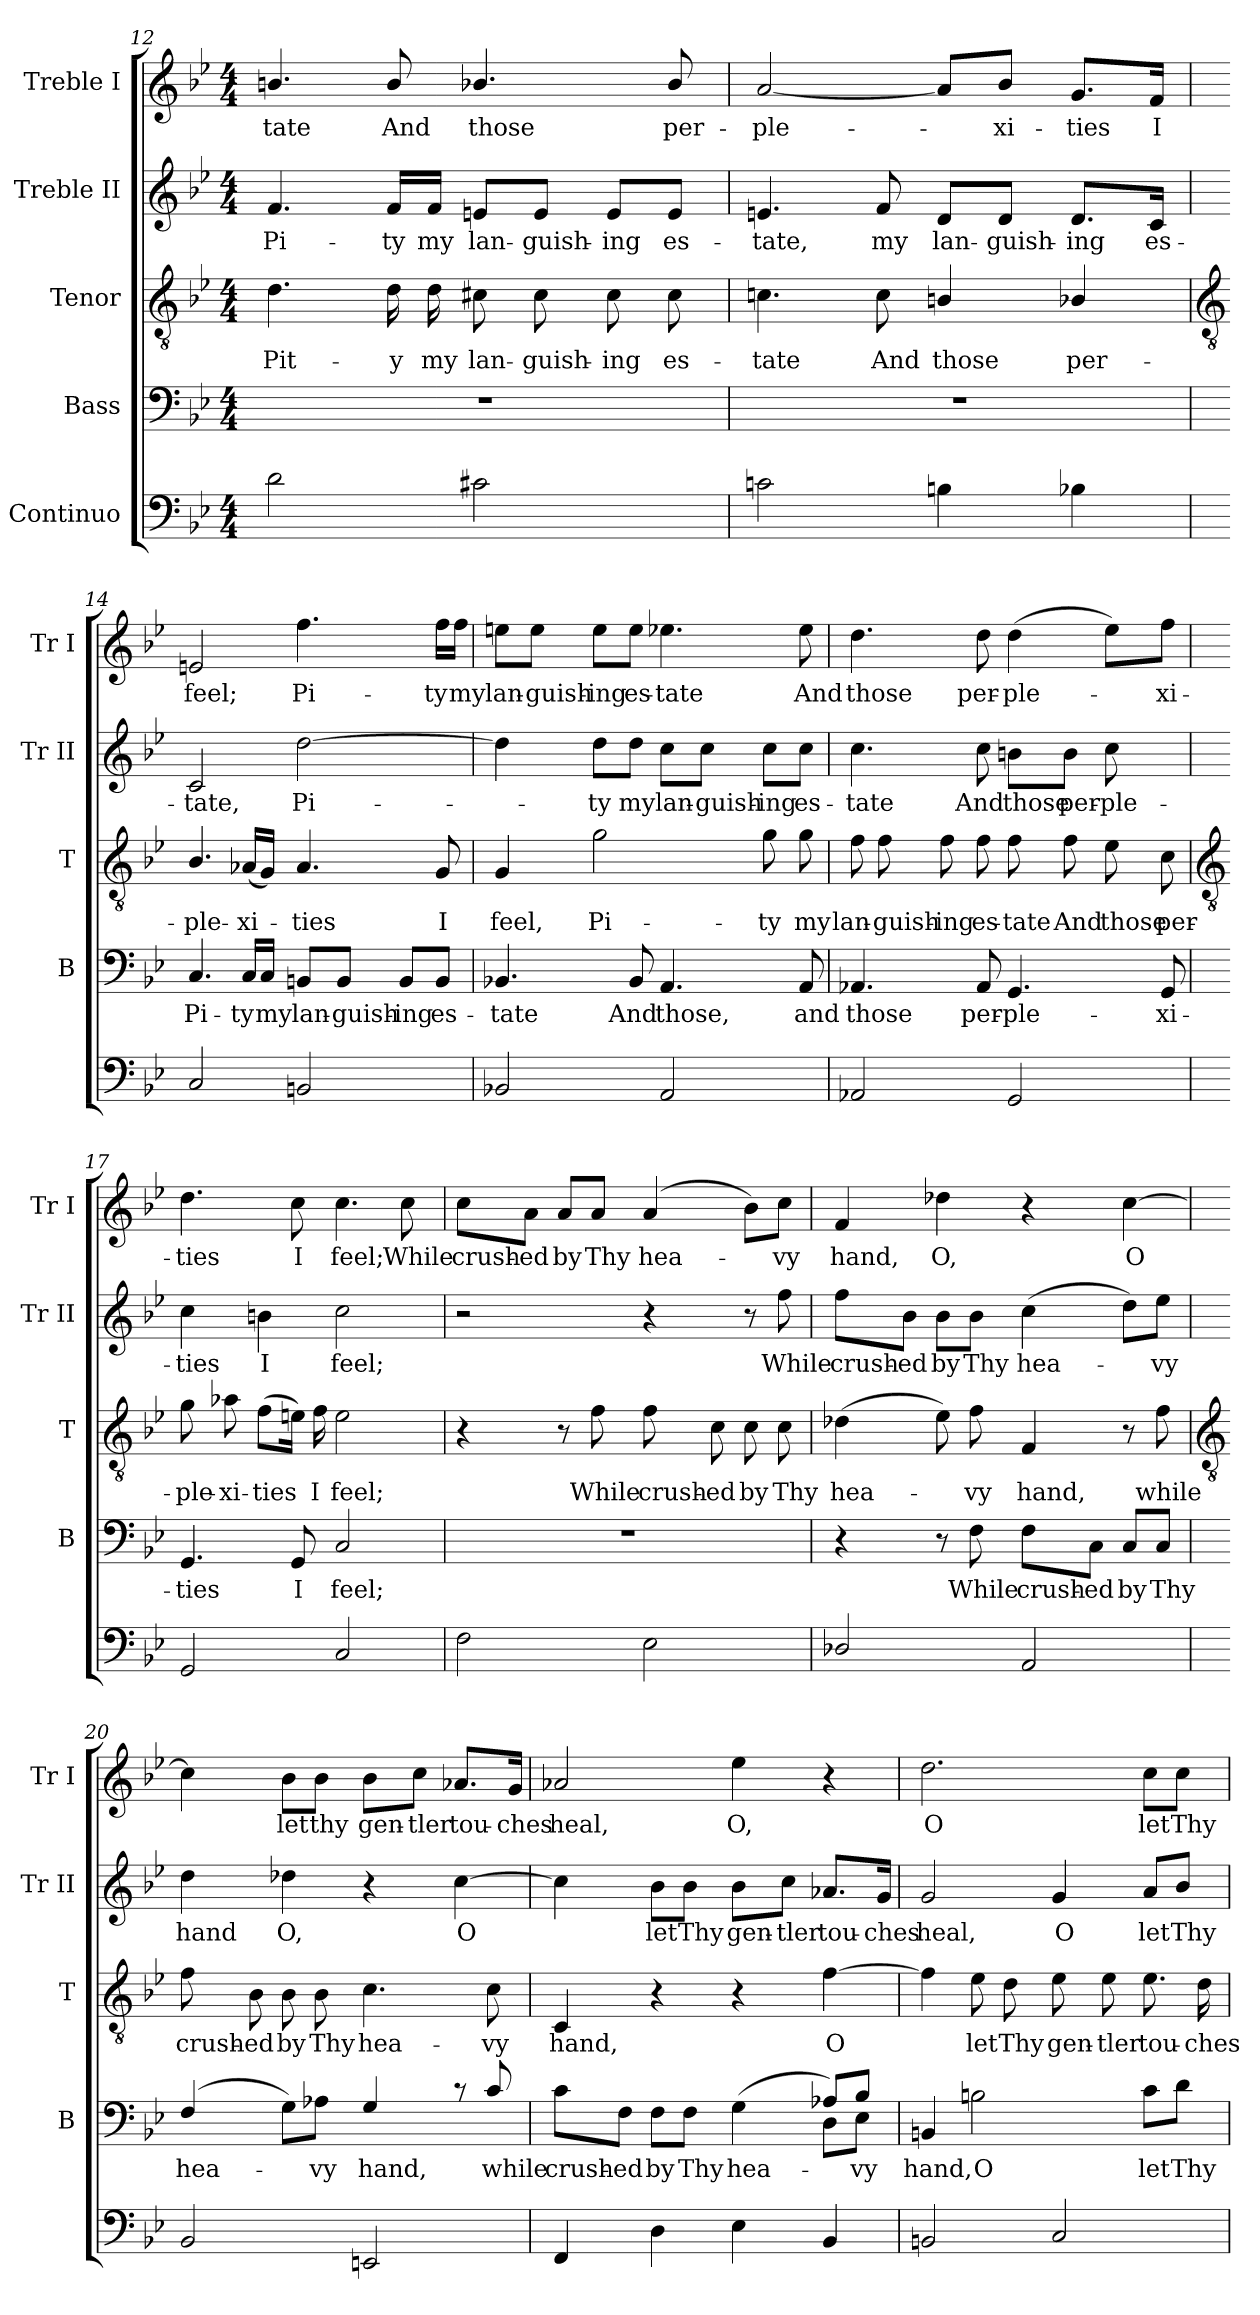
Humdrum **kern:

**kern	**kern	**text	**kern	**text	**kern	**text	**kern	**text
*part5	*part4	*part4	*part3	*part3	*part2	*part2	*part1	*part1
*staff5	*staff4	*staff4	*staff3	*staff3	*staff2	*staff2	*staff1	*staff1
*I"Continuo	*I"Bass	*	*I"Tenor	*	*I"Treble II	*	*I"Treble I	*
*	*I'B	*	*I'T	*	*I'Tr II	*	*I'Tr I	*
*clefF4	*clefF4	*	*clefGv2	*	*clefG2	*	*clefG2	*
*k[b-e-]	*k[b-e-]	*	*k[b-e-]	*	*k[b-e-]	*	*k[b-e-]	*
*B-:	*B-:	*	*B-:	*	*B-:	*	*B-:	*
*M4/4	*M4/4	*	*M4/4	*	*M4/4	*	*M4/4	*
=12	=12	=12	=12	=12	=12	=12	=12	=12
!	!	!	!	!LO:LY:b	!	!LO:LY:b	!	!LO:LY:b
2d	1r	.	4.d	Pit-	4.f	Pi-	4.bn/	-tate
!	!	!	!	!LO:LY:b	!	!LO:LY:b	!	!LO:LY:b
.	.	.	16d	-y	16f/LL	-ty	8b/	And
!	!	!	!	!LO:LY:b	!	!LO:LY:b	!	!
.	.	.	16d	my	16f/JJ	my	.	.
!	!	!	!	!LO:LY:b	!	!LO:LY:b	!	!LO:LY:b
2c#X	.	.	8c#X	lan-	8en/L	lan-	4.b-X/	those
!	!	!	!	!LO:LY:b	!	!LO:LY:b	!	!
.	.	.	8c#	-guish-	8e/J	-guish-	.	.
!	!	!	!	!LO:LY:b	!	!LO:LY:b	!	!
.	.	.	8c#	-ing	8e/L	-ing	.	.
!	!	!	!	!LO:LY:b	!	!LO:LY:b	!	!LO:LY:b
.	.	.	8c#	es-	8e/J	es-	8b-/	per-
=13	=13	=13	=13	=13	=13	=13	=13	=13
!	!	!	!	!LO:LY:b	!	!LO:LY:b	!	!LO:LY:b
2cn	1r	.	4.cn	-tate	4.en	-tate,	[2a	-ple-
!	!	!	!	!LO:LY:b	!	!LO:LY:b	!	!
.	.	.	8c	And	8f	my	.	.
!	!	!	!	!LO:LY:b	!	!LO:LY:b	!	!
4Bn	.	.	4Bn/	those	8d/L	lan-	8a/L]	.
!	!	!	!	!	!	!LO:LY:b	!	!LO:LY:b
.	.	.	.	.	8d/J	-guish-	8b-/J	xi-
!	!	!	!	!LO:LY:b	!	!LO:LY:b	!	!LO:LY:b
4B-X	.	.	4B-X/	per-	8.d/L	-ing	8.g/L	-ties
!	!	!	!	!	!	!LO:LY:b	!	!LO:LY:b
.	.	.	.	.	16c/Jk	es-	16f/Jk	I
!!LO:LB:g=z
=14	=14	=14	=14	=14	=14	=14	=14	=14
*	*	*	*clefGv2	*	*	*	*	*
!	!	!LO:LY:b	!	!LO:LY:b	!	!LO:LY:b	!	!LO:LY:b
2C	4.C	Pi-	4.B-/	-ple-	2c	-tate,	2en	feel;
!	!	!LO:LY:b	!	!LO:LY:b	!	!	!	!
.	16C/LL	-ty	(<16A-XLL	-xi-	.	.	.	.
!	!	!LO:LY:b	!	!	!	!	!	!
.	16C/JJ	my	16GJJ)	.	.	.	.	.
!	!	!LO:LY:b	!	!LO:LY:b	!	!LO:LY:b	!	!LO:LY:b
2BBn	8BBn/L	lan-	4.A-	ties	[2dd	Pi-	4.ff	Pi-
!	!	!LO:LY:b	!	!	!	!	!	!
.	8BB/J	-guish-	.	.	.	.	.	.
!	!	!LO:LY:b	!	!	!	!	!	!
.	8BB/L	-ing	.	.	.	.	.	.
!	!	!LO:LY:b	!	!LO:LY:b	!	!	!	!LO:LY:b
.	8BB/J	es-	8G	I	.	.	16ff\LL	-ty
!	!	!	!	!	!	!	!	!LO:LY:b
.	.	.	.	.	.	.	16ff\JJ	my
=15	=15	=15	=15	=15	=15	=15	=15	=15
!	!	!LO:LY:b	!	!LO:LY:b	!	!	!	!LO:LY:b
2BB-X	4.BB-X	-tate	4G	feel,	4dd]	.	8een\L	lan-
!	!	!	!	!	!	!	!	!LO:LY:b
.	.	.	.	.	.	.	8ee\J	-guish-
!	!	!	!	!LO:LY:b	!	!LO:LY:b	!	!LO:LY:b
.	.	.	2g	Pi-	8dd\L	ty	8ee\L	-ing
!	!	!LO:LY:b	!	!	!	!LO:LY:b	!	!LO:LY:b
.	8BB-	And	.	.	8dd\J	my	8ee\J	es-
!	!	!LO:LY:b	!	!	!	!LO:LY:b	!	!LO:LY:b
2AA	4.AA	those,	.	.	8cc\L	lan-	4.ee-X	-tate
!	!	!	!	!	!	!LO:LY:b	!	!
.	.	.	.	.	8cc\J	-guish-	.	.
!	!	!	!	!LO:LY:b	!	!LO:LY:b	!	!
.	.	.	8g	-ty	8cc\L	-ing	.	.
!	!	!LO:LY:b	!	!LO:LY:b	!	!LO:LY:b	!	!LO:LY:b
.	8AA	and	8g	my	8cc\J	es-	8ee-	And
=16	=16	=16	=16	=16	=16	=16	=16	=16
!	!	!LO:LY:b	!	!LO:LY:b	!	!LO:LY:b	!	!LO:LY:b
2AA-X	4.AA-X	those	8f	lan-	4.cc	-tate	4.dd	those
!	!	!	!	!LO:LY:b	!	!	!	!
.	.	.	8f	-guish-	.	.	.	.
!	!	!	!	!LO:LY:b	!	!	!	!
.	.	.	8f	-ing	.	.	.	.
!	!	!LO:LY:b	!	!LO:LY:b	!	!LO:LY:b	!	!LO:LY:b
.	8AA-	per-	8f	es-	8cc	And	8dd	per-
!	!	!LO:LY:b	!	!LO:LY:b	!	!LO:LY:b	!	!LO:LY:b
2GG	4.GG	-ple-	8f	-tate	8bn\L	those	(>4dd	-ple-
!	!	!	!	!LO:LY:b	!	!LO:LY:b	!	!
.	.	.	8f	And	8b\J	per-	.	.
!	!	!	!	!LO:LY:b	!	!LO:LY:b	!	!
.	.	.	8e-	those	8cc	-ple-	8ee-\L)	.
!	!	!LO:LY:b	!	!LO:LY:b	!	!	!	!LO:LY:b
.	8GG	-xi-	8c	per-	8ryy	.	8ff\J	xi-
!!LO:LB:g=z
=17	=17	=17	=17	=17	=17	=17	=17	=17
*	*	*	*clefGv2	*	*	*	*	*
!	!	!LO:LY:b	!	!LO:LY:b	!	!LO:LY:b	!	!LO:LY:b
2GG	4.GG	-ties	8g	-ple-	4cc	-ties	4.dd	-ties
!	!	!	!	!LO:LY:b	!	!	!	!
.	.	.	8a-X	-xi-	.	.	.	.
!	!	!	!	!LO:LY:b	!	!LO:LY:b	!	!
.	.	.	(>8fL	-ties	4bn	I	.	.
!	!	!LO:LY:b	!	!	!	!	!	!LO:LY:b
.	8GG	I	16enJ)	.	.	.	8cc	I
!	!	!	!	!LO:LY:b	!	!	!	!
.	.	.	16f	I	.	.	.	.
!	!	!LO:LY:b	!	!LO:LY:b	!	!LO:LY:b	!	!LO:LY:b
2C	2C	feel;	2e	feel;	2cc	feel;	4.cc	feel;
!	!	!	!	!	!	!	!	!LO:LY:b
.	.	.	.	.	.	.	8cc	While
=18	=18	=18	=18	=18	=18	=18	=18	=18
!	!	!	!	!	!	!	!	!LO:LY:b
2F	1r	.	4r	.	2r	.	8cc\L	crush-
!	!	!	!	!	!	!	!	!LO:LY:b
.	.	.	.	.	.	.	8a\J	-ed
!	!	!	!	!	!	!	!	!LO:LY:b
.	.	.	8r	.	.	.	8a/L	by
!	!	!	!	!LO:LY:b	!	!	!	!LO:LY:b
.	.	.	8f	While	.	.	8a/J	Thy
!	!	!	!	!LO:LY:b	!	!	!	!LO:LY:b
2E-	.	.	8f	crush-	4r	.	(<4a	hea-
!	!	!	!	!LO:LY:b	!	!	!	!
.	.	.	8c	-ed	.	.	.	.
!	!	!	!	!LO:LY:b	!	!	!	!
.	.	.	8c	by	8r	.	8b-\L)	.
!	!	!	!	!LO:LY:b	!	!LO:LY:b	!	!LO:LY:b
.	.	.	8c	Thy	8ff	While	8cc\J	vy
=19	=19	=19	=19	=19	=19	=19	=19	=19
!	!	!	!	!LO:LY:b	!	!LO:LY:b	!	!LO:LY:b
2D-X/	4r	.	(>4d-X	hea-	8ff\L	crush-	4f	hand,
!	!	!	!	!	!	!LO:LY:b	!	!
.	.	.	.	.	8b-\J	-ed	.	.
!	!	!	!	!	!	!LO:LY:b	!	!LO:LY:b
.	8r	.	8e-)	.	8b-\L	by	4dd-X	O,
!	!	!LO:LY:b	!	!LO:LY:b	!	!LO:LY:b	!	!
.	8F	While	8f	vy	8b-\J	Thy	.	.
!	!	!LO:LY:b	!	!LO:LY:b	!	!LO:LY:b	!	!
2AA	8F\L	crush-	4F	hand,	(>4cc	hea-	4r	.
!	!	!LO:LY:b	!	!	!	!	!	!
.	8C\J	-ed	.	.	.	.	.	.
!	!	!LO:LY:b	!	!	!	!	!	!LO:LY:b
.	8C/L	by	8r	.	8dd\L)	.	[4cc	O
!	!	!LO:LY:b	!	!LO:LY:b	!	!LO:LY:b	!	!
.	8C/J	Thy	8f	while	8ee-\J	vy	.	.
!!LO:LB:g=z
=20	=20	=20	=20	=20	=20	=20	=20	=20
*	*	*	*clefGv2	*	*	*	*	*
!	!	!LO:LY:b	!	!LO:LY:b	!	!LO:LY:b	!	!
*	*^	*	*	*	*	*	*	*
2BB-	(>4F	1ryy	hea-	8f	crush-	4dd	hand	4cc]	.
!	!	!	!	!	!LO:LY:b	!	!	!	!
.	.	.	.	8B-	-ed	.	.	.	.
!	!	!	!	!	!LO:LY:b	!	!LO:LY:b	!	!LO:LY:b
.	8G\L)	.	.	8B-	by	4dd-X	O,	8b-\L	let
!	!	!	!LO:LY:b	!	!LO:LY:b	!	!	!	!LO:LY:b
.	8A-X\J	.	vy	8B-	Thy	.	.	8b-\J	thy
!	!	!	!LO:LY:b	!	!LO:LY:b	!	!	!	!LO:LY:b
2EEn	4G	.	hand,	4.c	hea-	4r	.	8b-\L	gen-
!	!	!	!	!	!	!	!	!	!LO:LY:b
.	.	.	.	.	.	.	.	8cc\J	-tler
!	!	!	!	!	!	!	!LO:LY:b	!	!LO:LY:b
.	8r	.	.	.	.	[4cc	O	8.a-X/L	tou-
!	!	!	!LO:LY:b	!	!LO:LY:b	!	!	!	!
.	8c	.	while	8c	-vy	.	.	.	.
!	!	!	!	!	!	!	!	!	!LO:LY:b
.	.	.	.	.	.	.	.	16g/Jk	-ches
=21	=21	=21	=21	=21	=21	=21	=21	=21	=21
!	!	!	!LO:LY:b	!	!LO:LY:b	!	!	!	!LO:LY:b
4FF	8c\L	2ryy	crush-	4C	hand,	4cc]	.	2a-X	heal,
!	!	!	!LO:LY:b	!	!	!	!	!	!
.	8F\J	.	-ed	.	.	.	.	.	.
!	!	!	!LO:LY:b	!	!	!	!LO:LY:b	!	!
4D	8F\L	.	by	4r	.	8b-\L	let	.	.
!	!	!	!LO:LY:b	!	!	!	!LO:LY:b	!	!
.	8F\J	.	Thy	.	.	8b-\J	Thy	.	.
!	!	!	!LO:LY:b	!	!	!	!LO:LY:b	!	!LO:LY:b
4E-	(<4G\	4ryy	hea-	4r	.	8b-\L	gen-	4ee-	O,
!	!	!	!	!	!	!	!LO:LY:b	!	!
.	.	.	.	.	.	8cc\J	-tler	.	.
!	!	!	!	!	!LO:LY:b	!	!LO:LY:b	!	!
4BB-	8A-X/L)	8D\L	.	[4f	O	8.a-X/L	tou-	4r	.
!	!	!	!LO:LY:b	!	!	!	!	!	!
.	8B-/J	8E-\J	vy	.	.	.	.	.	.
!	!	!	!	!	!	!	!LO:LY:b	!	!
.	.	.	.	.	.	16g/Jk	-ches	.	.
=22	=22	=22	=22	=22	=22	=22	=22	=22	=22
!	!	!	!LO:LY:b	!	!	!	!LO:LY:b	!	!LO:LY:b
2BBn	4BBn	2ryy	hand,	4f]	.	2g	heal,	2.dd	O
!	!	!	!LO:LY:b	!	!LO:LY:b	!	!	!	!
.	2Bn\	.	O	8e-	let	.	.	.	.
!	!	!	!	!	!LO:LY:b	!	!	!	!
.	.	.	.	8d	Thy	.	.	.	.
!	!	!	!	!	!LO:LY:b	!	!LO:LY:b	!	!
2C	.	2ryy	.	8e-	gen-	4g	O	.	.
!	!	!	!	!	!LO:LY:b	!	!	!	!
.	.	.	.	8e-	-tler	.	.	.	.
!	!	!	!LO:LY:b	!	!LO:LY:b	!	!LO:LY:b	!	!LO:LY:b
.	8c\L	.	let	8.e-	tou-	8a/L	let	8cc\L	let
!	!	!	!LO:LY:b	!	!	!	!LO:LY:b	!	!LO:LY:b
.	8d\J	.	Thy	.	.	8b-/J	Thy	8cc\J	Thy
!	!	!	!	!	!LO:LY:b	!	!	!	!
.	.	.	.	16d	-ches	.	.	.	.
*	*v	*v	*	*	*	*	*	*	*
=	=	=	=	=	=	=	=	=
*-	*-	*-	*-	*-	*-	*-	*-	*-
